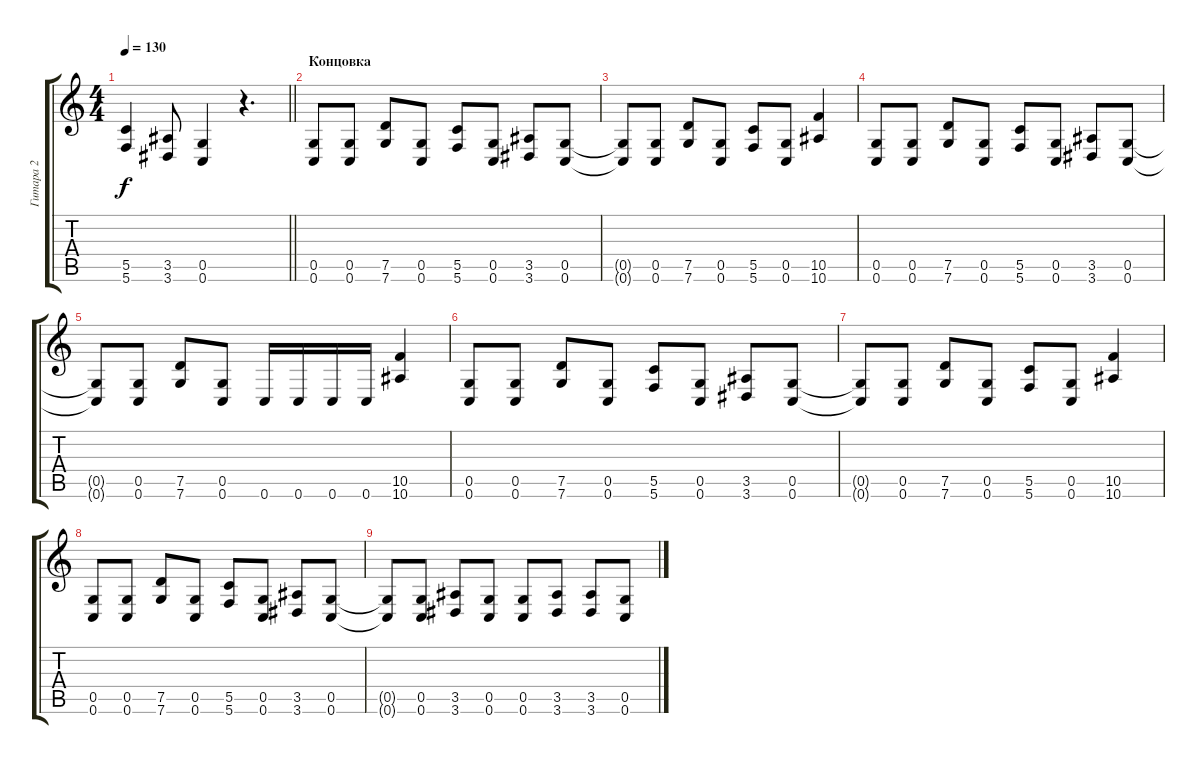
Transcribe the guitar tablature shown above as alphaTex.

\track ("Гитара 2" "Гитара 2") {instrument distortionguitar}
\staff {score tabs}
\tuning (D4 A3 F3 C3 G2 C2) {hide}
\ts (4 4)
\tempo 130
\clef g2
\barLineRight lightlight
\ks c
(5.5 5.6).4{dy f} (3.5 3.6).8 (0.5 0.6).4 r.4{d} |
\section ("" "Концовка")
(0.5 0.6).8 (0.5 0.6).8 (7.5 7.6).8 (0.5 0.6).8 (5.5 5.6).8 (0.5 0.6).8 (3.5 3.6).8 (0.5 0.6).8 |
(0.5{t} 0.6{t}).8 (0.5 0.6).8 (7.5 7.6).8 (0.5 0.6).8 (5.5 5.6).8 (0.5 0.6).8 (10.5 10.6).4 |
(0.5 0.6).8 (0.5 0.6).8 (7.5 7.6).8 (0.5 0.6).8 (5.5 5.6).8 (0.5 0.6).8 (3.5 3.6).8 (0.5 0.6).8 |
(0.5{t} 0.6{t}).8 (0.5 0.6).8 (7.5 7.6).8 (0.5 0.6).8 0.6.16 0.6.16 0.6.16 0.6.16 (10.5 10.6).4 |
(0.5 0.6).8 (0.5 0.6).8 (7.5 7.6).8 (0.5 0.6).8 (5.5 5.6).8 (0.5 0.6).8 (3.5 3.6).8 (0.5 0.6).8 |
(0.5{t} 0.6{t}).8 (0.5 0.6).8 (7.5 7.6).8 (0.5 0.6).8 (5.5 5.6).8 (0.5 0.6).8 (10.5 10.6).4 |
(0.5 0.6).8 (0.5 0.6).8 (7.5 7.6).8 (0.5 0.6).8 (5.5 5.6).8 (0.5 0.6).8 (3.5 3.6).8 (0.5 0.6).8 |
(0.5{t} 0.6{t}).8 (0.5 0.6).8 (3.5 3.6).8 (0.5 0.6).8 (0.5 0.6).8 (3.5 3.6).8 (3.5 3.6).8 (0.5 0.6).8
